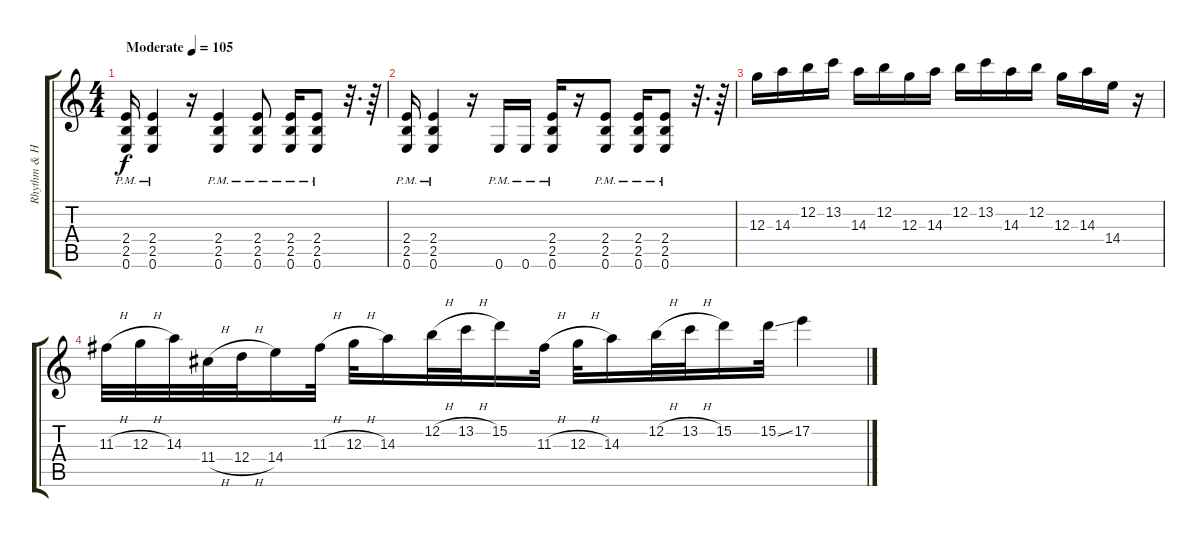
\track ("Rhythm & Harmony" "Rhythm & H") {instrument distortionguitar}
\staff {score tabs}
\tuning (E4 B3 G3 D3 A2 E2) {hide}
\ts (4 4)
\tempo (105 "Moderate")
\clef g2
\ks c
(2.4 2.5{pm} 0.6).16{dy f instrument distortionguitar} (2.4{pm} 2.5 0.6).4 r.16 (2.4 2.5{pm} 0.6).4 (2.4 2.5{pm} 0.6).8 (2.4 2.5{pm} 0.6).16 (2.4 2.5 0.6{pm}).8 r.32{d} r.64 |
(2.4 2.5{pm} 0.6).16 (2.4 2.5{pm} 0.6).4 r.16 0.6{pm}.16 0.6{pm}.16 (2.4{pm} 2.5 0.6).16 r.16 (2.4 2.5{pm} 0.6).8 (2.4 2.5{pm} 0.6).16 (2.4 2.5{pm} 0.6).8 r.32{d} r.64 |
12.3.16 14.3.16 12.2.16 13.2.16 14.3.16 12.2.16 12.3.16 14.3.16 12.2.16 13.2.16 14.3.16 12.2.16 12.3.16 14.3.16 14.4.16 r.16 |
11.3{h}.32 12.3{h}.32 14.3.32 11.4{h}.32 12.4{h}.32 14.4.16 11.3{h}.32 12.3{h}.32 14.3.16 12.2{h}.32 13.2{h}.32 15.2.16 11.3{h}.32 12.3{h}.32 14.3.16 12.2{h}.32 13.2{h}.32 15.2.16 15.2{ss}.32 17.2.4
